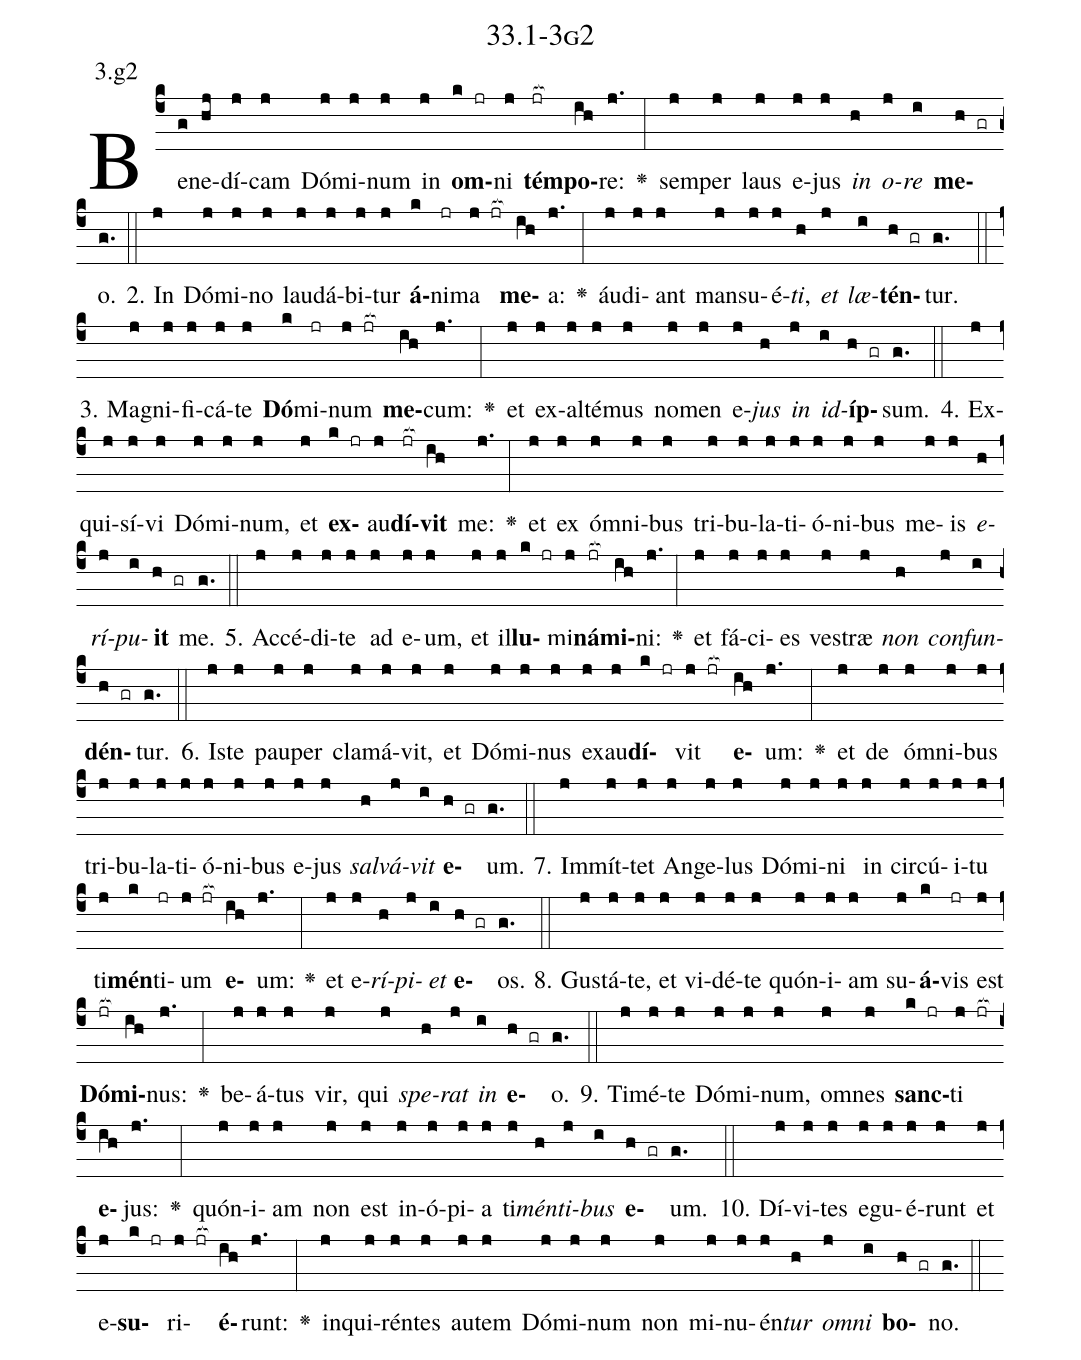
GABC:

name: 33.1-3g2;
annotation: 3.g2;
%%
(c4)Be(g)ne(hj)dí(j)cam(j) Dó(j)mi(j)num(j) in(j) <b>om</b>(k jr)ni(j) <b>tém</b>(jr[ocb:1{])<b>po</b>(ih[ocb:0}])re:(j.) <v>\greheightstar</v>(:) sem(j)per(j) laus(j) e(j)jus(j) <i>in</i>(h) <i>o</i>(j)<i>re</i>(i) <b>me</b>(h gr)o.(g.) (::)
2. In(j) Dó(j)mi(j)no(j) lau(j)dá(j)bi(j)tur(j) <b>á</b>(k)ni(jr)ma(j jr[ocb:1{]) <b>me</b>(ih[ocb:0}])a:(j.) <v>\greheightstar</v>(:) áu(j)di(j)ant(j) man(j)su(j)é(j)<i>ti</i>,(h) <i>et</i>(j) <i>læ</i>(i)<b>tén</b>(h gr)tur.(g.) (::)
3. Ma(j)gni(j)fi(j)cá(j)te(j) <b>Dó</b>(k)mi(jr)num(j jr[ocb:1{]) <b>me</b>(ih[ocb:0}])cum:(j.) <v>\greheightstar</v>(:) et(j) ex(j)al(j)té(j)mus(j) no(j)men(j) e(j)<i>jus</i>(h) <i>in</i>(j) <i>id</i>(i)<b>íp</b>(h gr)sum.(g.) (::)
4. Ex(j)qui(j)sí(j)vi(j) Dó(j)mi(j)num,(j) et(j) <b>ex</b>(k jr)au(j)<b>dí</b>(jr[ocb:1{])<b>vit</b>(ih[ocb:0}]) me:(j.) <v>\greheightstar</v>(:) et(j) ex(j) óm(j)ni(j)bus(j) tri(j)bu(j)la(j)ti(j)ó(j)ni(j)bus(j) me(j)is(j) <i>e</i>(h)<i>rí</i>(j)<i>pu</i>(i)<b>it</b>(h gr) me.(g.) (::)
5. Ac(j)cé(j)di(j)te(j) ad(j) e(j)um,(j) et(j) il(j)<b>lu</b>(k jr)mi(j)<b>ná</b>(jr[ocb:1{])<b>mi</b>(ih[ocb:0}])ni:(j.) <v>\greheightstar</v>(:) et(j) fá(j)ci(j)es(j) ves(j)træ(j) <i>non</i>(h) <i>con</i>(j)<i>fun</i>(i)<b>dén</b>(h gr)tur.(g.) (::)
6. Is(j)te(j) pau(j)per(j) cla(j)má(j)vit,(j) et(j) Dó(j)mi(j)nus(j) ex(j)au(j)<b>dí</b>(k jr)vit(j jr[ocb:1{]) <b>e</b>(ih[ocb:0}])um:(j.) <v>\greheightstar</v>(:) et(j) de(j) óm(j)ni(j)bus(j) tri(j)bu(j)la(j)ti(j)ó(j)ni(j)bus(j) e(j)jus(j) <i>sal</i>(h)<i>vá</i>(j)<i>vit</i>(i) <b>e</b>(h gr)um.(g.) (::)
7. Im(j)mít(j)tet(j) An(j)ge(j)lus(j) Dó(j)mi(j)ni(j) in(j) cir(j)cú(j)i(j)tu(j) ti(j)<b>mén</b>(k)ti(jr)um(j jr[ocb:1{]) <b>e</b>(ih[ocb:0}])um:(j.) <v>\greheightstar</v>(:) et(j) e(j)<i>rí</i>(h)<i>pi</i>(j)<i>et</i>(i) <b>e</b>(h gr)os.(g.) (::)
8. Gus(j)tá(j)te,(j) et(j) vi(j)dé(j)te(j) quón(j)i(j)am(j) su(j)<b>á</b>(k)vis(jr) est(j) <b>Dó</b>(jr[ocb:1{])<b>mi</b>(ih[ocb:0}])nus:(j.) <v>\greheightstar</v>(:) be(j)á(j)tus(j) vir,(j) qui(j) <i>spe</i>(h)<i>rat</i>(j) <i>in</i>(i) <b>e</b>(h gr)o.(g.) (::)
9. Ti(j)mé(j)te(j) Dó(j)mi(j)num,(j) om(j)nes(j) <b>sanc</b>(k jr)ti(j jr[ocb:1{]) <b>e</b>(ih[ocb:0}])jus:(j.) <v>\greheightstar</v>(:) quón(j)i(j)am(j) non(j) est(j) in(j)ó(j)pi(j)a(j) ti(j)<i>mén</i>(h)<i>ti</i>(j)<i>bus</i>(i) <b>e</b>(h gr)um.(g.) (::)
10. Dí(j)vi(j)tes(j) e(j)gu(j)é(j)runt(j) et(j) e(j)<b>su</b>(k jr)ri(j jr[ocb:1{])<b>é</b>(ih[ocb:0}])runt:(j.) <v>\greheightstar</v>(:) in(j)qui(j)rén(j)tes(j) au(j)tem(j) Dó(j)mi(j)num(j) non(j) mi(j)nu(j)én(j)<i>tur</i>(h) <i>om</i>(j)<i>ni</i>(i) <b>bo</b>(h gr)no.(g.) (::)
